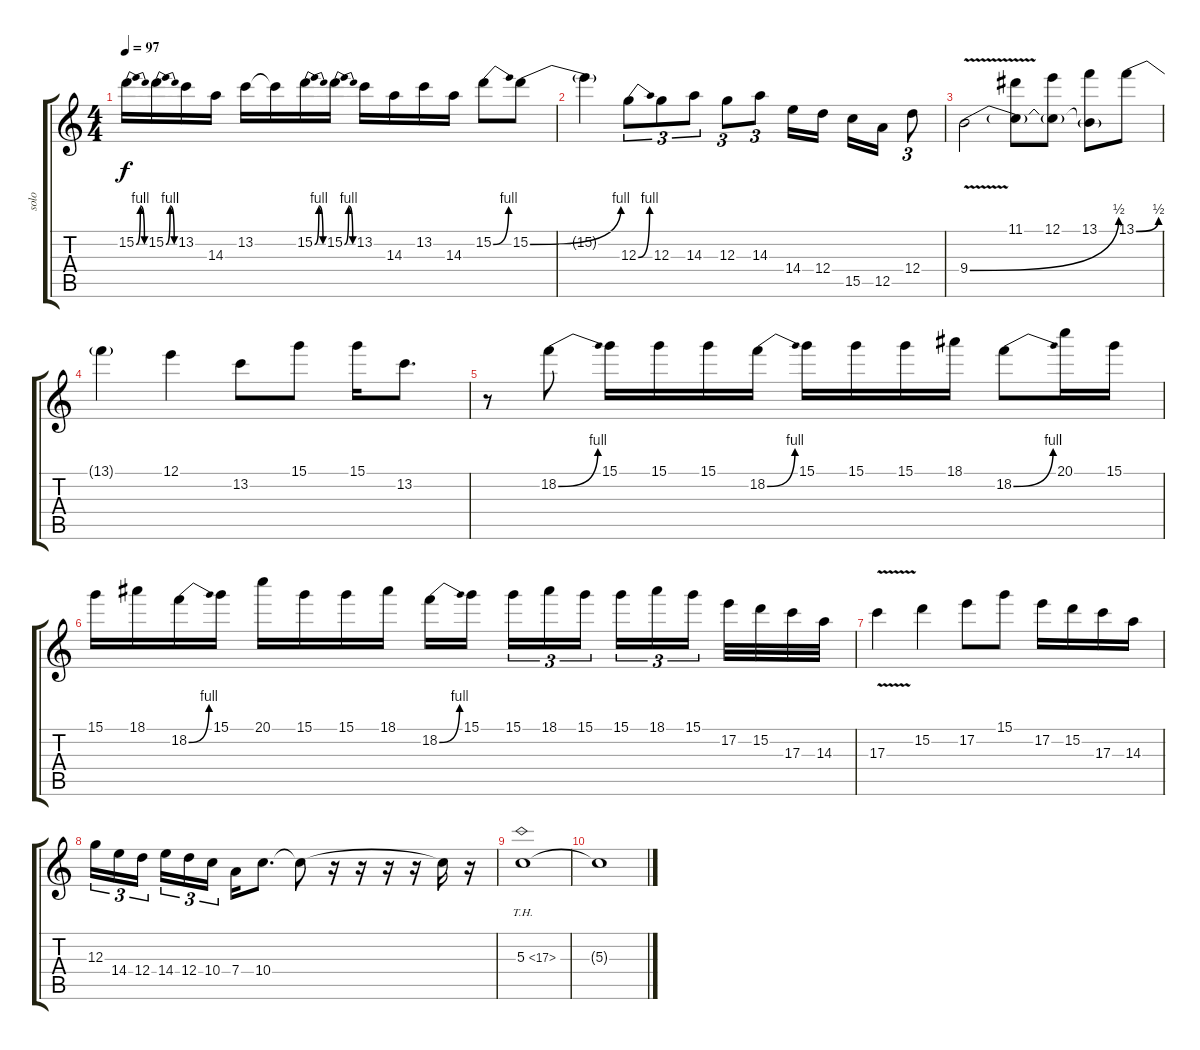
\track ("solo" "solo") {instrument distortionguitar}
\staff {score tabs}
\tuning (E4 B3 G3 D3 A2 E2) {hide}
\ts (4 4)
\tempo 97
\clef g2
\ks c
15.2{be (bendrelease 0 0 29 4 29 4 60 0)}.16{dy f} 15.2{be (bendrelease 0 0 29 4 29 4 60 0)}.16 13.2.16 14.3.16 13.2.16 13.2{t}.16 15.2{be (bendrelease 0 0 29 4 29 4 60 0)}.16 15.2{be (bendrelease 0 0 29 4 29 4 60 0)}.16 13.2.16 14.3.16 13.2.16 14.3.16 15.2{be (bend 0 0 60 4)}.8 15.2{be (bend 0 0 60 4)}.8 |
15.2{t}.4 12.3{be (bend 0 0 60 4)}.8{tu (3 2)} 12.3.8{tu (3 2)} 14.3.8{tu (3 2)} 12.3.8{tu (3 2)} 14.3.8{tu (3 2)} 14.4.16 12.4.16 15.5.16 12.5.16 12.4.8{tu (3 2)} |
9.4{be (bend 0 0 60 2) v}.2 (11.1 9.4{t}).8 (12.1 9.4{t}).8 (13.1 9.4{t}).8 13.1{be (bend 0 0 60 2)}.8 |
13.1{t}.4 12.1.4 13.2.8 15.1.8 15.1.16 13.2.8{d} |
r.8 18.2{be (bend 0 0 60 4)}.8 15.1.16 15.1.16 15.1.16 18.2{be (bend 0 0 60 4)}.16 15.1.16 15.1.16 15.1.16 18.1.16 18.2{be (bend 0 0 60 4)}.8 20.1.16 15.1.16 |
15.1.16 18.1.16 18.2{be (bend 0 0 60 4)}.16 15.1.16 20.1.16 15.1.16 15.1.16 18.1.16 18.2{be (bend 0 0 60 4)}.16 15.1.16{beam splitsecondary} 15.1.16{tu (3 2)} 18.1.16{tu (3 2)} 15.1.16{tu (3 2)} 15.1.16{tu (3 2)} 18.1.16{tu (3 2)} 15.1.16{tu (3 2) beam splitsecondary} 17.2.32 15.2.32 17.3.32 14.3.32 |
17.3{v}.4 15.2.4 17.2.8 15.1.8 17.2.16 15.2.16 17.3.16 14.3.16 |
12.3.16{tu (3 2)} 14.4.16{tu (3 2)} 12.4.16{tu (3 2) beam splitsecondary} 14.4.16{tu (3 2)} 12.4.16{tu (3 2)} 10.4.16{tu (3 2)} 7.4.16 10.4.8{d} 10.4{t}.8 r.16 r.16 r.16 r.16 10.4{t}.16 r.16 |
5.3{th 12}.1{volume 2} |
5.3{t}.1
